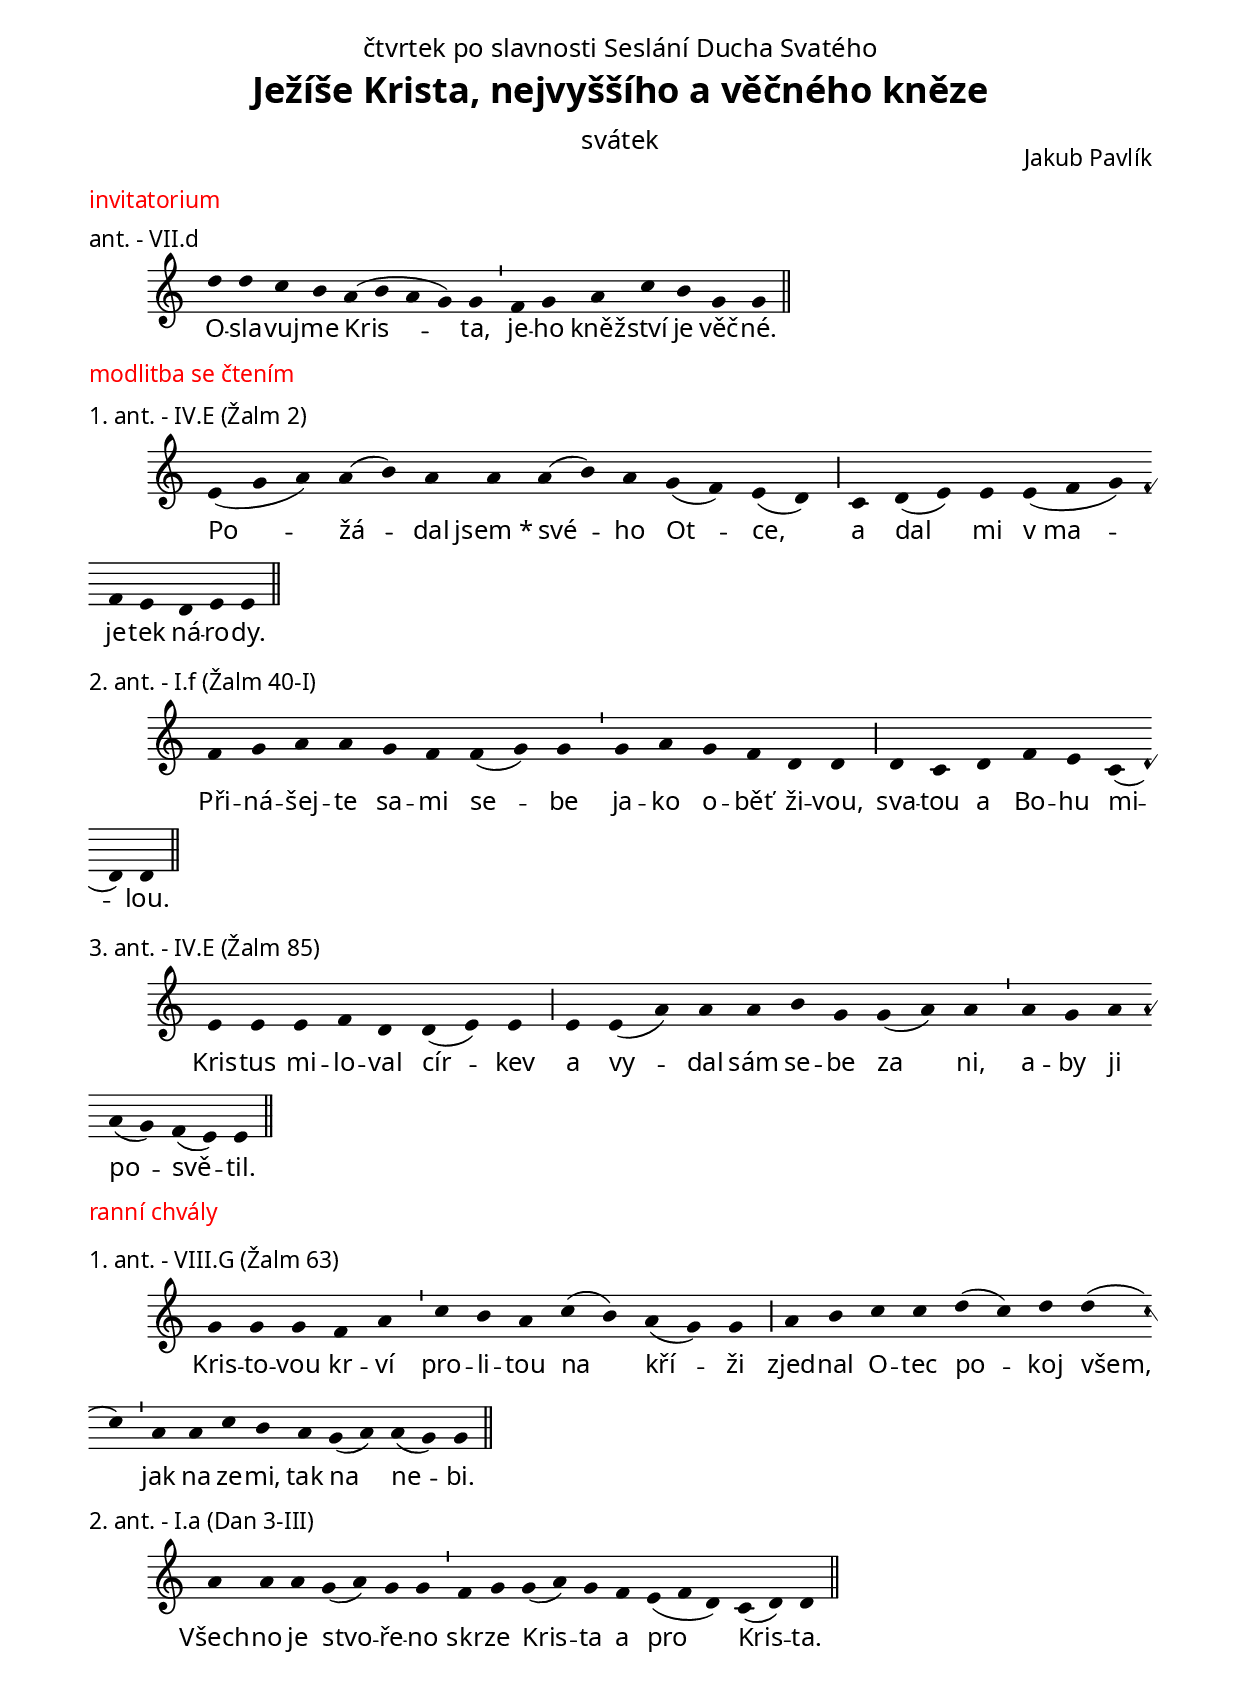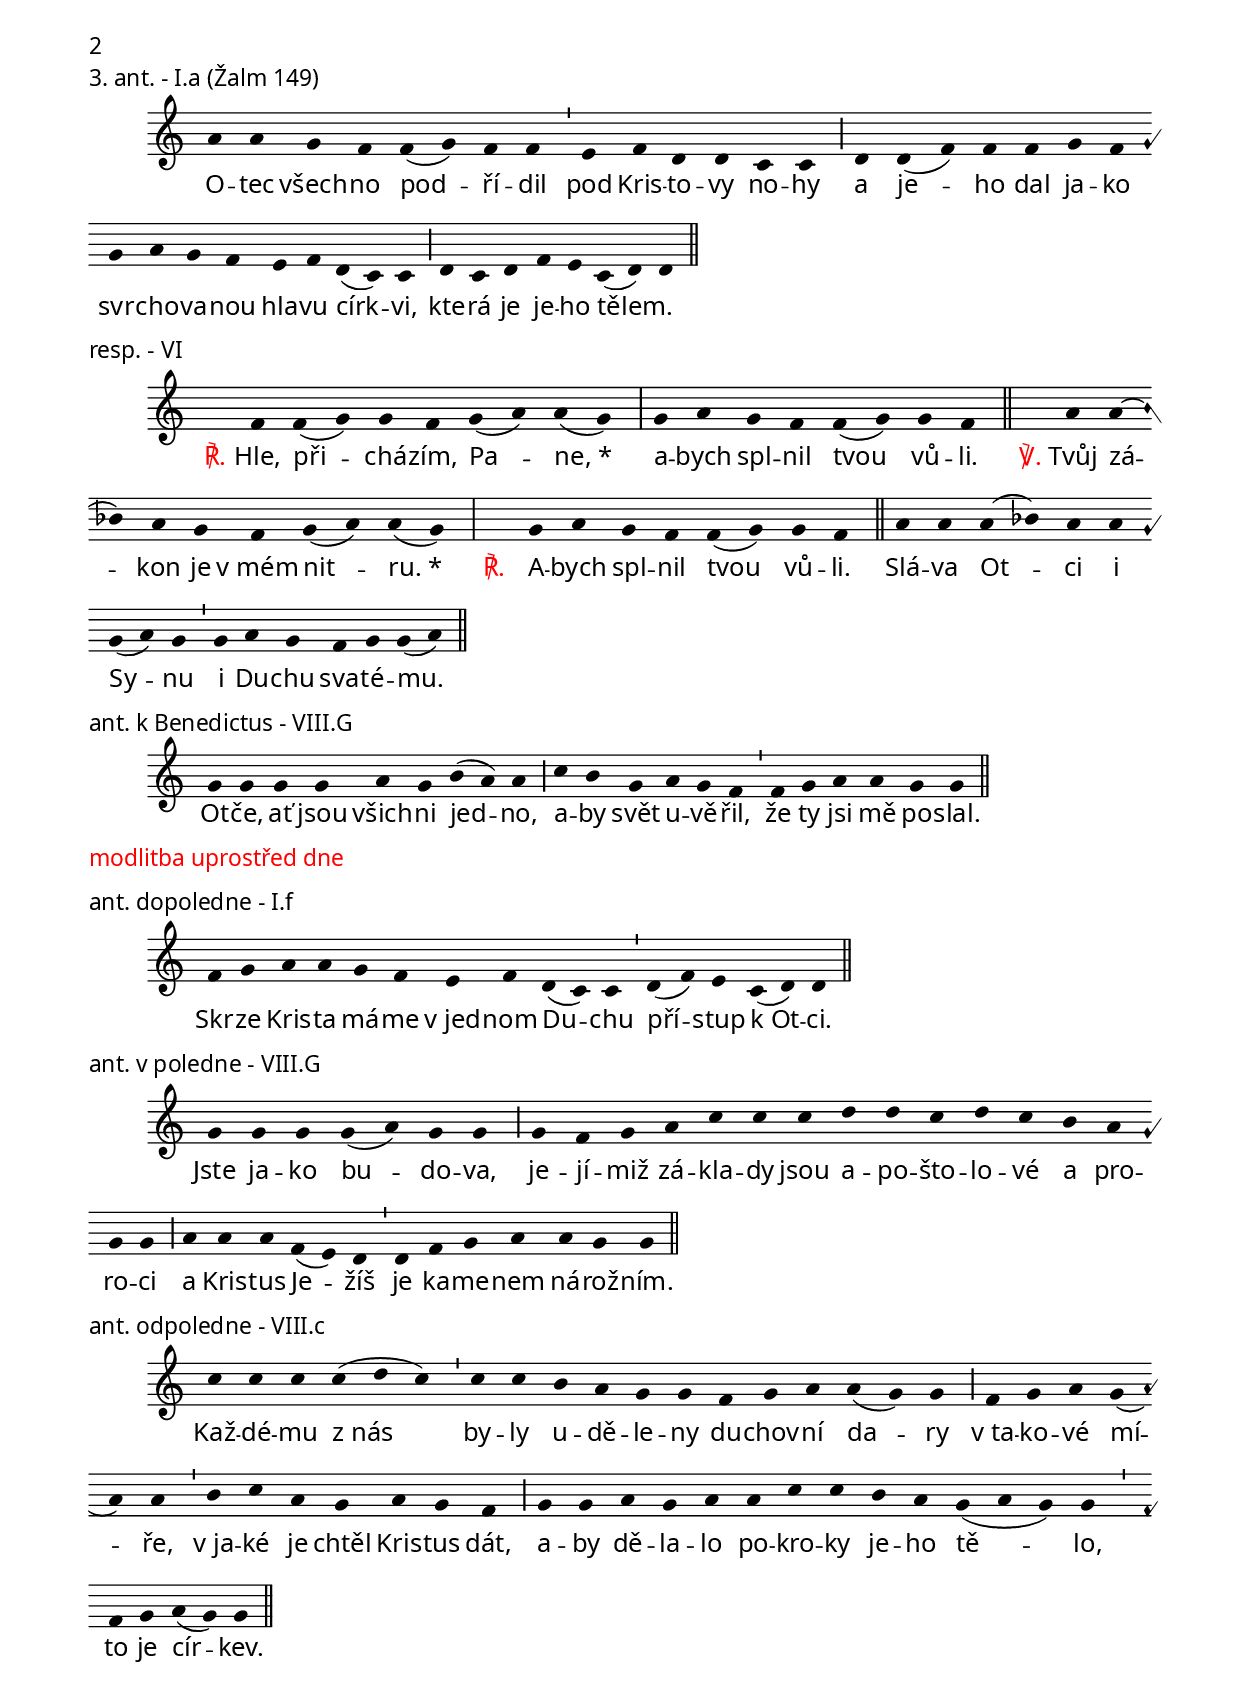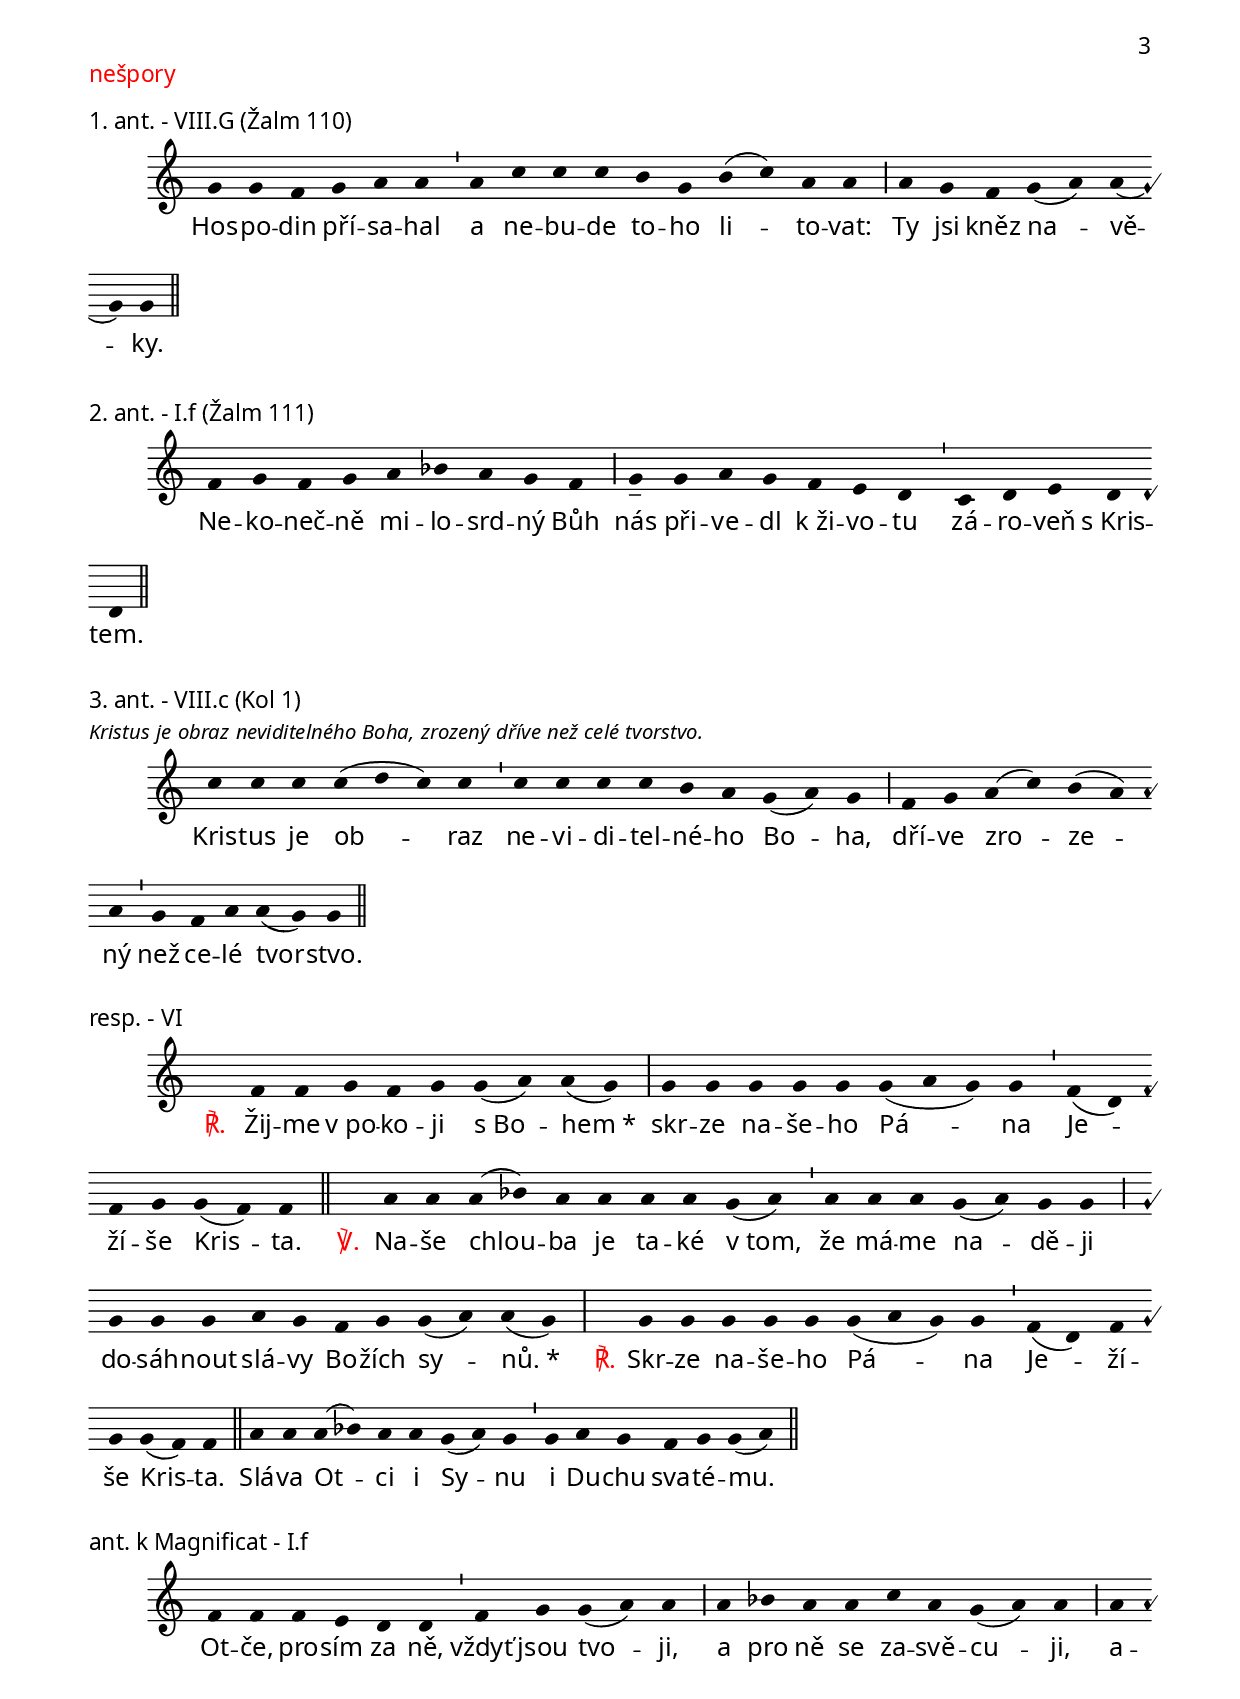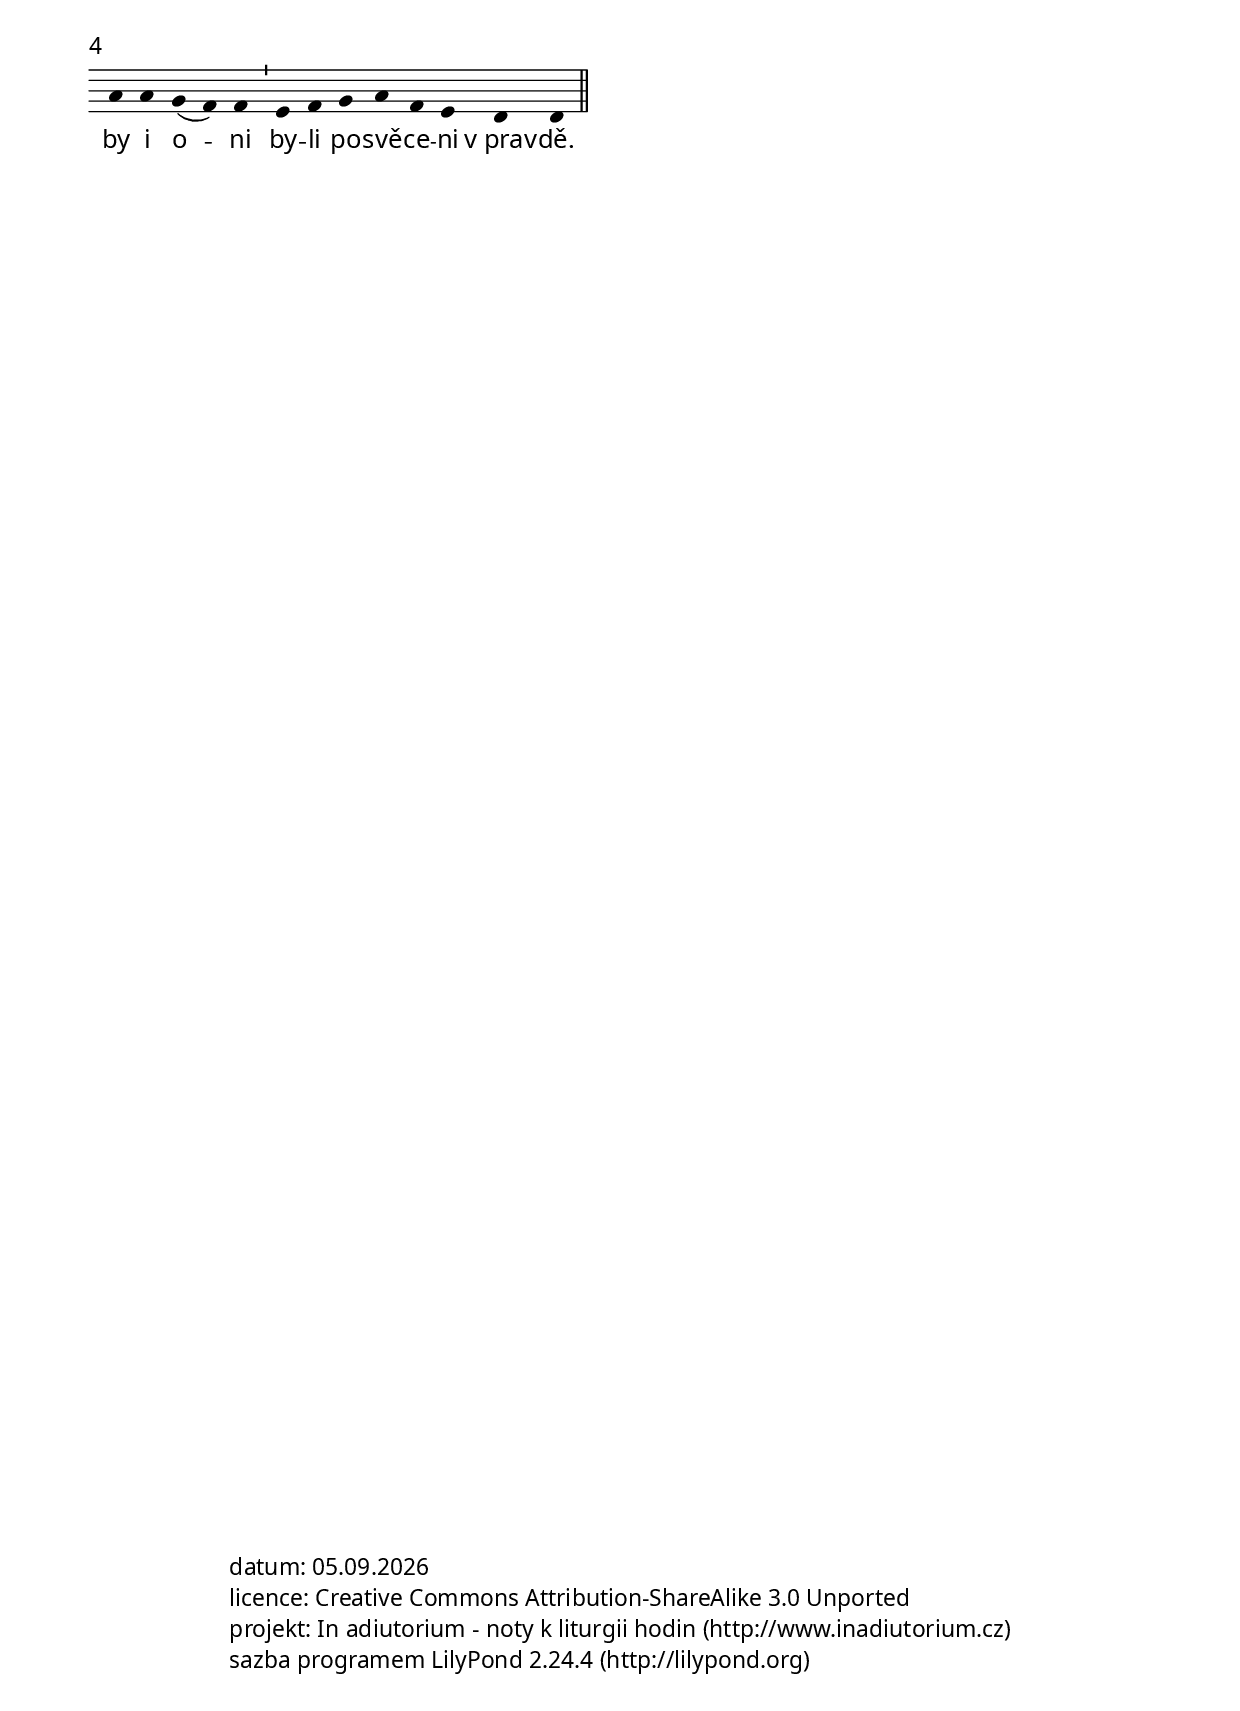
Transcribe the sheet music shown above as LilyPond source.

\version "2.19.16"

\include "spolecne.ly"
\include "dilyresponsorii.ly"

\header {
  title = \markup\titleSvatek
            "Ježíše Krista, nejvyššího a věčného kněze"
            "svátek"
            "čtvrtek po slavnosti Seslání Ducha Svatého"
  composer = "Jakub Pavlík"
}

\markup {\nadpisHodinka {"invitatorium"}}

\score {
  \relative c'' {
    \choralniRezim
    d4 d c b a( b a g) g \barMin
    f g a c b g g \barFinalis
  }
  \addlyrics {
    O -- sla -- vuj -- me Kris -- ta,
    je -- ho kněž -- ství je věč -- né.
  }
  \header {
    quid = "ant."
    modus = "VII"
    differentia = "d"
    psalmus = ""
    id = "invit"
    piece = \markup {\sestavTitulekBezZalmu}
  }
}

\markup {\nadpisHodinka {"modlitba se čtením"}}

\score {
    \relative c' {
      \choralniRezim
      e4( g a) a( b) a a a( b) a g( f) e( d) \barMaior
      c d( e) e e( f g) f e d e e \barFinalis
    }
    \addlyrics {
      Po -- žá -- dal jsem_* své -- ho Ot -- ce,
      a dal mi v_ma -- je -- tek ná -- ro -- dy.
    }
    \header {
      quid = "1. ant."
      modus = "IV"
      differentia = "E"
      psalmus = "Žalm 2"
      fial = "velikonoce_velikonocnioktav.ly#po-mc-a2?zacatek"
      id = "mc-a1"
      piece = \markup {\sestavTitulek}
    }
  }

\score {
  \relative c' {
    \choralniRezim
    f4 g a a g f f( g) g \barMin
    g a g f d d \barMaior
    d c d f e c( d) d \barFinalis
  }
  \addlyrics {
    Při -- ná -- šej -- te sa -- mi se -- be
    ja -- ko o -- běť ži -- vou,
    sva -- tou a Bo -- hu mi -- lou.

  }
  \header {
    quid = "2. ant."
    modus = "I"
    differentia = "f"
    psalmus = "Žalm 40-I"
    id = "mc-a2"
    piece = \markup {\sestavTitulek}
  }
}

\score {
  \relative c' {
    \choralniRezim
    e4 e e f d d( e) e \barMaior
    e e( a) a a b g g( a) a \barMin
    a g a a( g) f( e) e \barFinalis
  }
  \addlyrics {
    Kris -- tus mi -- lo -- val cír -- kev
    a vy -- dal sám se -- be za ni,
    a -- by ji po -- svě -- til.
  }
  \header {
    quid = "3. ant."
    modus = "IV"
    differentia = "E"
    psalmus = "Žalm 85"
    id = "mc-a3"
    piece = \markup {\sestavTitulek}
  }
}

\markup {\nadpisHodinka {"ranní chvály"}}

\score {
  \relative c'' {
    \choralniRezim
    g4 g g f a \barMin
    c b a c( b) a( g) g \barMaior
    a b c c d( c) d d( c) \barMin
    a a c b a g( a) a( g) g \barFinalis
  }
  \addlyrics {
    Kris -- to -- vou kr -- ví
    pro -- li -- tou na kří -- ži
    zjed -- nal O -- tec po -- koj všem,
    jak na ze -- mi, tak na ne -- bi.
  }
  \header {
    quid = "1. ant."
    modus = "VIII"
    differentia = "G"
    psalmus = "Žalm 63"
    id = "rch-a1"
    piece = \markup {\sestavTitulek}
  }
}

\score {
  \relative c'' {
    \choralniRezim
    a4 a a g( a) g g \barMin
    f g g( a) g f e( f d) c( d) d \barFinalis
  }
  \addlyrics {
    Všech -- no je stvo -- ře -- no
    skr -- ze Kris -- ta a pro Kris -- ta.
  }
  \header {
    quid = "2. ant."
    modus = "I"
    differentia = "a"
    psalmus = "Dan 3-III"
    id = "rch-a2"
    piece = \markup {\sestavTitulek}
  }
}

\score {
  \relative c'' {
    \choralniRezim
    a4 a g f f( g) f f \barMin
    e f d d c c \barMaior
    d d( f) f f g f g a g f e f d( c) c \barMaior
    d c d f e c( d) d \barFinalis
  }
  \addlyrics {
    O -- tec všech -- no pod -- ří -- dil
    pod Kris -- to -- vy no -- hy
    a je -- ho dal ja -- ko svr -- cho -- va -- nou hla -- vu círk -- vi,
    kte -- rá je je -- ho tělem.
  }
  \header {
    quid = "3. ant."
    modus = "I"
    differentia = "a"
    psalmus = "Žalm 149"
    id = "rch-a3"
    piece = \markup {\sestavTitulek}
  }
}

\score {
  \relative c' {
    \choralniRezim

    % R
    \neviditelna f
    f4 f( g) g f g( a) a( g) \barMax
    g a g f f( g) g f \barFinalis
    % V
    \neviditelna a
    a4 a( bes) a g f g( a) a( g) \barMax
    % R
    \neviditelna a
    g a g f f( g) g f \barFinalis
    % Slava
    \respVIdoxologie \barFinalis
  }
  \addlyrics {
    \Response Hle, při -- chá -- zím, Pa -- ne,_*
    a -- bych spl -- nil tvou vů -- li.
    \Verse Tvůj zá -- kon je v_mém nit -- ru._*
    \Response A -- bych spl -- nil tvou vů -- li.
    \textRespDoxologie
  }
  \header {
    quid = "resp."
    modus = "VI"
    id = "rch-resp"
    piece = \markup {\sestavTitulekResp}
  }
}

\score {
  \relative c'' {
    \choralniRezim
    g4 g g g a g b( a) a \barMaior
    c b g a g f \barMin
    f g a a g g \barFinalis
  }
  \addlyrics {
    Ot -- če, ať jsou všich -- ni jed -- no,
    a -- by svět u -- vě -- řil,
    že ty jsi mě po -- slal.
  }
  \header {
    quid = "ant. k Benedictus"
    modus = "VIII"
    differentia = "G"
    psalmus = ""
    id = "rch-aben"
    piece = \markup {\sestavTitulekBezZalmu}
  }
}

\markup {\nadpisHodinka {"modlitba uprostřed dne"}}

\score {
  \relative c' {
    \choralniRezim
    f g a a g f e f d( c) c \barMin
    d( f) e c( d) d \barFinalis
  }
  \addlyrics {
    Skr -- ze Kris -- ta má -- me v_jed -- nom Du -- chu
    pří -- stup k_Ot -- ci.
  }
  \header {
    quid = "ant. dopoledne"
    modus = "I"
    differentia = "f"
    psalmus = ""
    id = "tercie"
    piece = \markup {\sestavTitulekBezZalmu}
  }
}

\score {
  \relative c'' {
    \choralniRezim
    g4 g g g( a) g g \barMaior
    g f g a c c
    c d d c d c b a g g \barMaior
    a a a f( e) d \barMin
    d f g a a g g \barFinalis
  }
  \addlyrics {
    Jste ja -- ko bu -- do -- va,
    je -- jí -- miž zá -- kla -- dy
    jsou a -- po -- što -- lo -- vé a pro -- ro -- ci
    a Kris -- tus Je -- žíš
    je ka -- me -- nem ná -- rož -- ním.
  }
  \header {
    quid = "ant. v poledne"
    modus = "VIII"
    differentia = "G"
    psalmus = ""
    id = "sexta"
    piece = \markup {\sestavTitulekBezZalmu}
  }
}

\score {
  \relative c'' {
    \choralniRezim
    c4 c c c( d c) \barMin
    c c b a g g f g a a( g) g \barMaior
    f g a g( a) a \barMin
    b c a g a g f \barMaior
    g g a g a a c c b a g( a g) g \barMin
    f g a( g) g \barFinalis
  }
  \addlyrics {
    Kaž -- dé -- mu z_nás
    by -- ly u -- dě -- le -- ny du -- chov -- ní da -- ry
    v_ta -- ko -- vé mí -- ře,
    v_ja -- ké je chtěl Kris -- tus dát,
    a -- by dě -- la -- lo po -- kro -- ky je -- ho tě -- lo,
    to je cír -- kev.
  }
  \header {
    quid = "ant. odpoledne"
    modus = "VIII"
    differentia = "c"
    psalmus = ""
    id = "nona"
    piece = \markup {\sestavTitulekBezZalmu}
  }
}

\markup {\nadpisHodinka {"nešpory"}}

\score {
  \relative c'' {
    \choralniRezim
    g4 g f g a a \barMin
    a c c c b g b( c) a a \barMaior
    a g f g( a) a( g) g \barFinalis
  }
  \addlyrics {
    Hos -- po -- din pří -- sa -- hal
    a ne -- bu -- de to -- ho li -- to -- vat:
    Ty jsi kněz na -- vě -- ky.

  }
  \header {
    quid = "1. ant."
    modus = "VIII"
    differentia = "G"
    psalmus = "Žalm 110"
    id = "ne-a1"
    piece = \markup {\sestavTitulek}
  }
}

\score {
  \relative c' {
    \choralniRezim
    f g f g a bes a g f \barMaior
    g-- g a g f e d \barMin
    c d e d d \barFinalis
  }
  \addlyrics {
    Ne -- ko -- neč -- ně mi -- lo -- srd -- ný Bůh
    nás při -- ve -- dl k_ži -- vo -- tu
    zá -- ro -- veň s_Kris -- tem.
  }
  \header {
    quid = "2. ant."
    modus = "I"
    differentia = "f"
    psalmus = "Žalm 111"
    % motiv není převzat doslovně
    fial = "antifony/pust_tyden4.ly#ne-1ne-a3?konec=5"
    id = "ne-a2"
    piece = \markup {\sestavTitulek}
  }
}

\score {
  \relative c'' {
    \choralniRezim
    c4 c c c( d c) c \barMin
    c c c c b a g( a) g \barMaior
    f g a( c) b( a) a \barMin
    g f a a( g) g \barFinalis
  }
  \addlyrics {
    Kris -- tus je ob -- raz
    ne -- vi -- di -- tel -- né -- ho Bo -- ha,
    dří -- ve zro -- ze -- ný
    než ce -- lé tvor -- stvo.
  }
  \header {
    textus_approbatus = "Kristus je obraz neviditelného Boha,
    zrozený dříve než celé tvorstvo."
    quid = "3. ant."
    modus = "VIII"
    differentia = "c"
    psalmus = "Kol 1"
    id = "ne-a3"
    piece = \markup {\sestavTitulek}
  }
}

\score {
  \relative c' {
    \choralniRezim

    % R
    \neviditelna f
    f4 f g f g g( a) a( g) \barMax
    g g g g g g( a g) g \barMin f( d) f g g( f) f \barFinalis
    % V
    \neviditelna a
    a4 a a( bes) a a a a g( a) \barMin
    a a a g( a) g g \barMaior
    g g g a g f g g( a) a( g) \barMax
    % R
    \neviditelna a
    g g g g g g( a g) g \barMin f( d) f g g( f) f \barFinalis
    % Slava
    \respVIdoxologie \barFinalis
  }
  \addlyrics {
    \Response Žij -- me v_po -- ko -- ji s_Bo -- hem_*
    skr -- ze na -- še -- ho Pá -- na Je -- ží -- še Kris -- ta.
    \Verse Na -- še chlou -- ba je ta -- ké v_tom,
    že má -- me na -- dě -- ji
    do -- sáh -- nout slá -- vy Bo -- žích sy -- nů._*
    \Response Skr -- ze na -- še -- ho Pá -- na Je -- ží -- še Kris -- ta.
    \textRespDoxologie
  }
  \header {
    quid = "resp."
    modus = "VI"
    id = "ne-resp"
    piece = \markup {\sestavTitulekResp}
  }
}

\score {
  \relative c' {
    \choralniRezim
    f4 f f e d d \barMin
    f g g( a) a \barMaior
    a bes a a c a g( a) a \barMaior
    a a a g( f) f \barMin
    e f g a f e d d \barFinalis
  }
  \addlyrics {
    Ot -- če, pro -- sím za ně,
    vždyť jsou tvo -- ji,
    a pro ně se za -- svě -- cu -- ji,
    a -- by i o -- ni
    by -- li po -- svě -- ce -- ni v_prav -- dě.
  }
  \header {
    quid = "ant. k Magnificat"
    modus = "I"
    differentia = "f"
    psalmus = ""
    id = "ne-amag"
    piece = \markup {\sestavTitulekBezZalmu}
  }
}